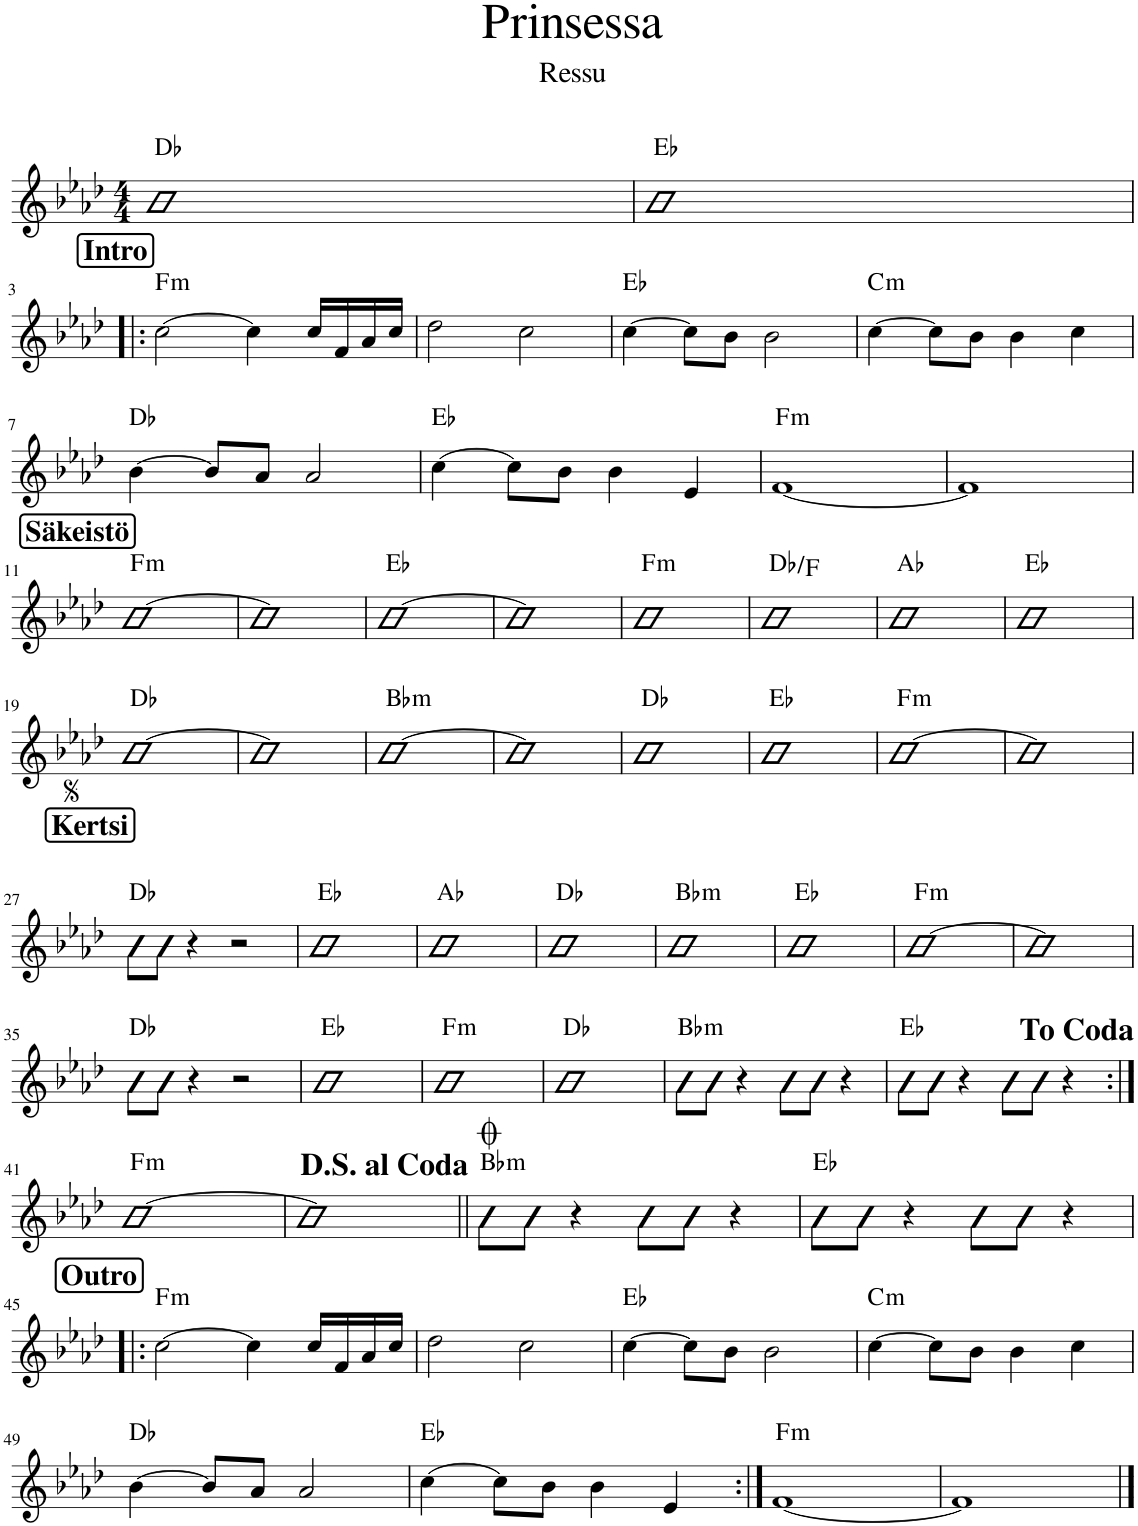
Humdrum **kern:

**kern	**harte
*part1	*part1
*staff1	*
*I"Piano	*
*I'Pno.	*
*clefG2	*
*k[b-e-a-d-]	*
*M4/4	*
=1	=1
1dd-	Db:maj
=2	=2
1b-	Eb:maj
!!LO:LB:g=z
!!LO:REH:place=s1:a:B:cj:fs=14:t=Intro
=3!|:	=3!|:
!	!LO:H:kt=m
[2cc\	F:min
4cc\]	.
16cc/LL	.
16f/	.
16a-/	.
16cc/JJ	.
=4	=4
2dd-\	.
2cc\	.
=5	=5
[4cc\	Eb:maj
8cc\L]	.
8b-\J	.
2b-\	.
=6	=6
!	!LO:H:kt=m
[4cc\	C:min
8cc\L]	.
8b-\J	.
4b-\	.
4cc\	.
!!LO:LB:g=z
=7	=7
[4b-\	Db:maj
8b-/L]	.
8a-/J	.
2a-/	.
=8	=8
[4cc\	Eb:maj
8cc\L]	.
8b-\J	.
4b-\	.
4e-/	.
=9	=9
!	!LO:H:kt=m
[1f	F:min
=10	=10
1f]	.
!!LO:LB:g=z
!!LO:REH:place=s1:a:B:cj:fs=14:t=Säkeistö
=11	=11
!	!LO:H:kt=m
[1b-	F:min
=12	=12
1b-]	.
=13	=13
[1b-	Eb:maj
=14	=14
1b-]	.
=15	=15
!	!LO:H:kt=m
1f	F:min
=16	=16
1f	Db:maj/3
=17	=17
1f	Ab:maj
=18	=18
1f	Eb:maj
!!LO:LB:g=z
=19	=19
[1g	Db:maj
=20	=20
1g]	.
=21	=21
!	!LO:H:kt=m
[1a-	Bb:min
=22	=22
1a-]	.
=23	=23
1b-	Db:maj
=24	=24
1cc	Eb:maj
=25	=25
!	!LO:H:kt=m
[1b-	F:min
=26	=26
1b-]	.
!!LO:LB:g=z
!!LO:REH:place=s1:a:B:cj:fs=14:t=Kertsi
=27	=27
8d-\L	Db:maj
8d-\J	.
4r	.
2r	.
=28	=28
1e-	Eb:maj
=29	=29
1a-	Ab:maj
=30	=30
1d-	Db:maj
=31	=31
!	!LO:H:kt=m
1B-	Bb:min
=32	=32
1e-	Eb:maj
=33	=33
!	!LO:H:kt=m
[1f	F:min
=34	=34
1f]	.
!!LO:LB:g=z
=35	=35
8d-\L	Db:maj
8d-\J	.
4r	.
2r	.
=36	=36
1e-	Eb:maj
=37	=37
!	!LO:H:kt=m
1f	F:min
=38	=38
1d-	Db:maj
=39	=39
!	!LO:H:kt=m
8B-\L	Bb:min
8B-\J	.
4r	.
8B-\L	.
8B-\J	.
4r	.
=40	=40
8e-\L	Eb:maj
8e-\J	.
4r	.
8e-\L	.
8e-\J	.
4r	.
!LO:TX:a:t=<b><font size="15"/>To Coda</b>	!
!!LO:LB:g=z
=41:|!	=41:|!
!	!LO:H:kt=m
[1f	F:min
=42	=42
1f]	.
!LO:TX:a:t=<b><font size="15"/>D.S. al Coda</b>	!
=43||	=43||
!	!LO:H:kt=m
8B-\L	Bb:min
8B-\J	.
4r	.
8B-\L	.
8B-\J	.
4r	.
=44	=44
8e-\L	Eb:maj
8e-\J	.
4r	.
8e-\L	.
8e-\J	.
4r	.
!!LO:LB:g=z
!!LO:REH:place=s1:a:B:cj:fs=14:t=Outro
=45!|:	=45!|:
!	!LO:H:kt=m
[2cc\	F:min
4cc\]	.
16cc/LL	.
16f/	.
16a-/	.
16cc/JJ	.
=46	=46
2dd-\	.
2cc\	.
=47	=47
[4cc\	Eb:maj
8cc\L]	.
8b-\J	.
2b-\	.
=48	=48
!	!LO:H:kt=m
[4cc\	C:min
8cc\L]	.
8b-\J	.
4b-\	.
4cc\	.
!!LO:LB:g=z
=49	=49
[4b-\	Db:maj
8b-/L]	.
8a-/J	.
2a-/	.
=50	=50
[4cc\	Eb:maj
8cc\L]	.
8b-\J	.
4b-\	.
4e-/	.
=51:|!	=51:|!
!	!LO:H:kt=m
[1f	F:min
=52	=52
1f]	.
==	==
*-	*-
